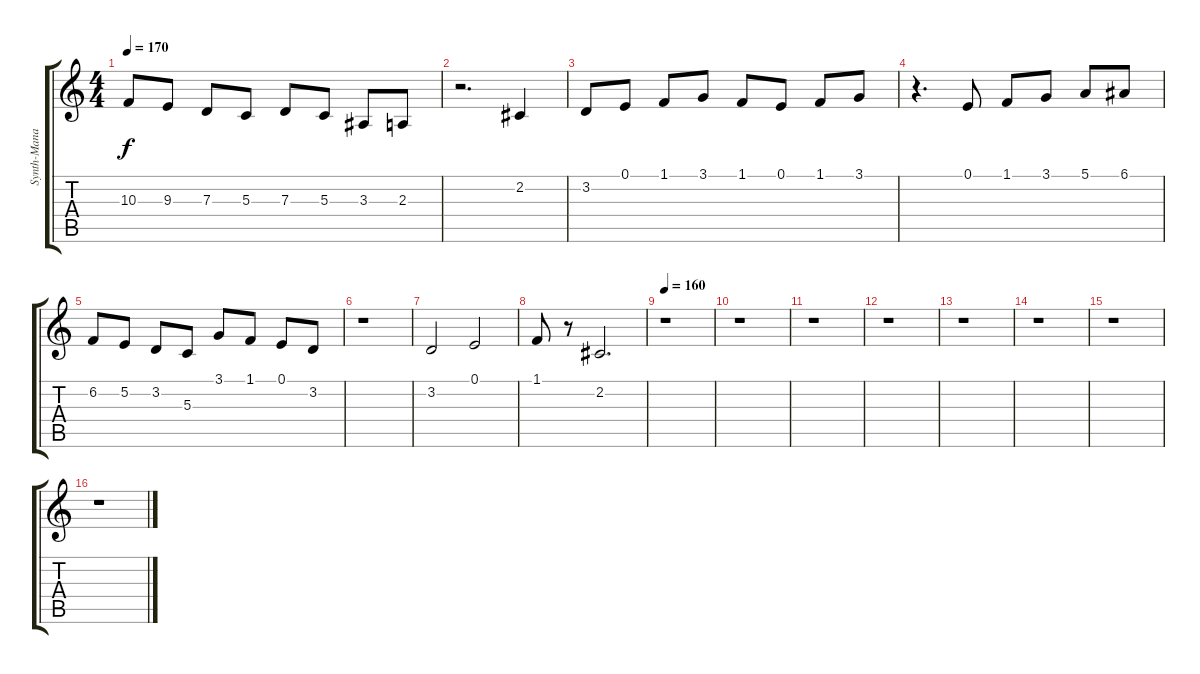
\track ("Synth-Mana" "Synth-Mana") {instrument harpsichord}
\staff {score tabs}
\tuning (E4 B3 G3 D3 A2 E2) {hide}
\ts (4 4)
\tempo 170
\clef g2
\ks c
10.3.8{dy f} 9.3.8 7.3.8 5.3.8 7.3.8 5.3.8 3.3.8 2.3.8 |
r.2{d} 2.2.4 |
3.2.8 0.1.8 1.1.8 3.1.8 1.1.8 0.1.8 1.1.8 3.1.8 |
r.4{d} 0.1.8 1.1.8 3.1.8 5.1.8 6.1.8 |
6.2.8 5.2.8 3.2.8 5.3.8 3.1.8 1.1.8 0.1.8 3.2.8 |
r.1 |
3.2.2 0.1.2 |
1.1.8 r.8 2.2.2{d} |
\tempo 160
r.1 |
r.1 |
r.1 |
r.1 |
r.1 |
r.1 |
r.1 |
r.1
